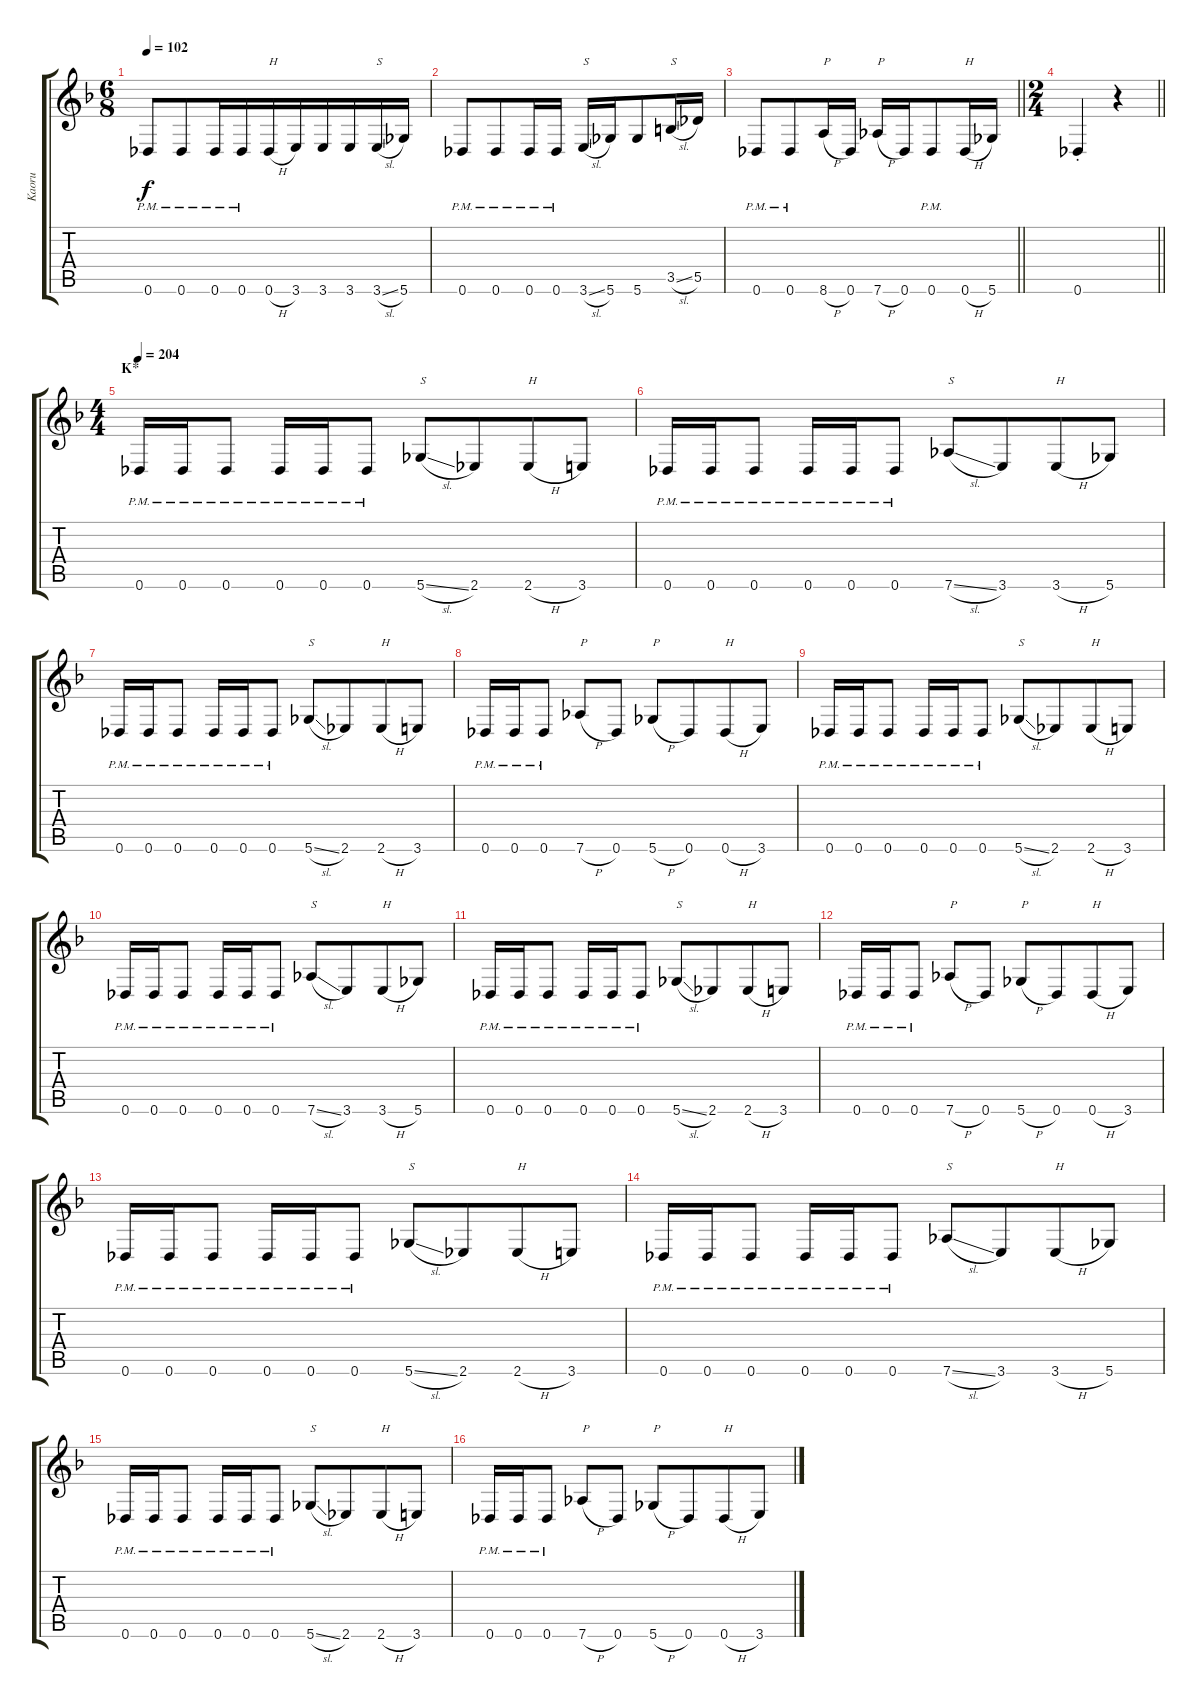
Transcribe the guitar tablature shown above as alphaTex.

\track ("Kaoru" "Kaoru") {instrument acousticguitarsteel}
\staff {score tabs}
\tuning (Eb4 Bb3 Gb3 Db3 Ab2 Db2) {hide}
\ts (6 8)
\tempo 102
\clef g2
\ks f
0.6{pm}.8{dy f} 0.6{pm}.8 0.6{pm}.16 0.6{pm}.16{beam merge} 0.6{h}.16{txt "H"} 3.6.16 3.6.16{beam merge} 3.6.16 3.6{sl}.16{txt "S"} 5.6.16 |
0.6{pm}.8 0.6{pm}.8 0.6{pm}.16 0.6{pm}.16 3.6{sl}.16{txt "S" beam merge} 5.6.16 5.6.8 3.5{sl}.16{txt "S" beam merge} 5.5.16 |
\barLineRight lightlight
0.6{pm}.8 0.6{pm}.8 8.6{h}.16{txt "P"} 0.6.16 7.6{h}.16{txt "P" beam merge} 0.6.16 0.6{pm}.8 0.6{h}.16{txt "H"} 5.6.16 |
\ts (2 4)
\barLineRight lightlight
0.6{st}.4 r.4 |
\ts (4 4)
\section ("" "K*")
\tempo 204
0.6{pm}.16 0.6{pm}.16 0.6{pm}.8 0.6{pm}.16 0.6{pm}.16 0.6{pm}.8 5.6{sl}.8{txt "S" beam merge} 2.6.8{beam merge} 2.6{h}.8{txt "H"} 3.6.8 |
0.6{pm}.16 0.6{pm}.16 0.6{pm}.8 0.6{pm}.16 0.6{pm}.16 0.6{pm}.8 7.6{sl}.8{txt "S" beam merge} 3.6.8{beam merge} 3.6{h}.8{txt "H"} 5.6.8 |
0.6{pm}.16 0.6{pm}.16 0.6{pm}.8 0.6{pm}.16 0.6{pm}.16 0.6{pm}.8 5.6{sl}.8{txt "S" beam merge} 2.6.8{beam merge} 2.6{h}.8{txt "H"} 3.6.8 |
0.6{pm}.16 0.6{pm}.16 0.6{pm}.8 7.6{h}.8{txt "P" beam merge} 0.6.8 5.6{h}.8{txt "P"} 0.6.8{beam merge} 0.6{h}.8{txt "H"} 3.6.8 |
0.6{pm}.16 0.6{pm}.16 0.6{pm}.8 0.6{pm}.16 0.6{pm}.16 0.6{pm}.8 5.6{sl}.8{txt "S" beam merge} 2.6.8{beam merge} 2.6{h}.8{txt "H"} 3.6.8 |
0.6{pm}.16 0.6{pm}.16 0.6{pm}.8 0.6{pm}.16 0.6{pm}.16 0.6{pm}.8 7.6{sl}.8{txt "S" beam merge} 3.6.8{beam merge} 3.6{h}.8{txt "H"} 5.6.8 |
0.6{pm}.16 0.6{pm}.16 0.6{pm}.8 0.6{pm}.16 0.6{pm}.16 0.6{pm}.8 5.6{sl}.8{txt "S" beam merge} 2.6.8{beam merge} 2.6{h}.8{txt "H"} 3.6.8 |
0.6{pm}.16 0.6{pm}.16 0.6{pm}.8 7.6{h}.8{txt "P" beam merge} 0.6.8 5.6{h}.8{txt "P"} 0.6.8{beam merge} 0.6{h}.8{txt "H"} 3.6.8 |
0.6{pm}.16 0.6{pm}.16 0.6{pm}.8 0.6{pm}.16 0.6{pm}.16 0.6{pm}.8 5.6{sl}.8{txt "S" beam merge} 2.6.8{beam merge} 2.6{h}.8{txt "H"} 3.6.8 |
0.6{pm}.16 0.6{pm}.16 0.6{pm}.8 0.6{pm}.16 0.6{pm}.16 0.6{pm}.8 7.6{sl}.8{txt "S" beam merge} 3.6.8{beam merge} 3.6{h}.8{txt "H"} 5.6.8 |
0.6{pm}.16 0.6{pm}.16 0.6{pm}.8 0.6{pm}.16 0.6{pm}.16 0.6{pm}.8 5.6{sl}.8{txt "S" beam merge} 2.6.8{beam merge} 2.6{h}.8{txt "H"} 3.6.8 |
0.6{pm}.16 0.6{pm}.16 0.6{pm}.8 7.6{h}.8{txt "P" beam merge} 0.6.8 5.6{h}.8{txt "P"} 0.6.8{beam merge} 0.6{h}.8{txt "H"} 3.6.8
